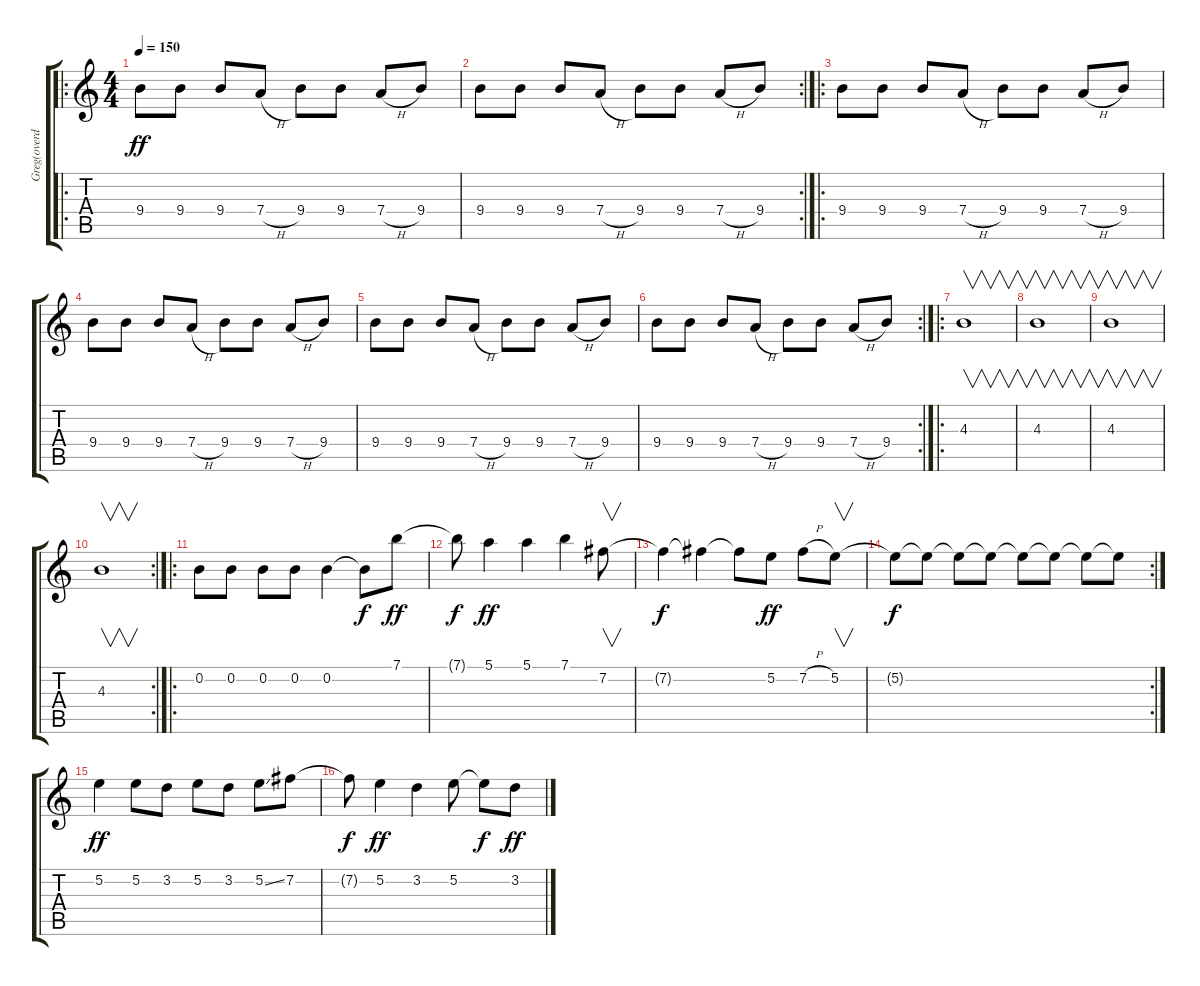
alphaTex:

\track ("Greg(overdriven guitar)" "Greg(overd") {instrument overdrivenguitar}
\staff {score tabs}
\tuning (E4 B3 G3 D3 A2 E2) {hide}
\ro
\ts (4 4)
\tempo 150
\clef g2
\ks c
9.4.8{dy ff instrument overdrivenguitar} 9.4.8 9.4.8 7.4{h}.8 9.4.8 9.4.8 7.4{h}.8 9.4.8 |
\rc 2
9.4.8 9.4.8 9.4.8 7.4{h}.8 9.4.8 9.4.8 7.4{h}.8 9.4.8 |
\ro
9.4.8 9.4.8 9.4.8 7.4{h}.8 9.4.8 9.4.8 7.4{h}.8 9.4.8 |
9.4.8 9.4.8 9.4.8 7.4{h}.8 9.4.8 9.4.8 7.4{h}.8 9.4.8 |
9.4.8 9.4.8 9.4.8 7.4{h}.8 9.4.8 9.4.8 7.4{h}.8 9.4.8 |
\rc 2
9.4.8 9.4.8 9.4.8 7.4{h}.8 9.4.8 9.4.8 7.4{h}.8 9.4.8 |
\ro
4.3.1{v} |
4.3.1{v} |
4.3.1{v} |
\rc 2
4.3.1{v} |
\ro
0.2.8 0.2.8 0.2.8 0.2.8 0.2.4 0.2{t}.8{dy f} 7.1.8{dy ff} |
7.1{t}.8{dy f} 5.1.4{dy ff} 5.1.4 7.1.4 7.2.8{v} |
7.2{t}.4{dy f} 7.2{t}.4 7.2{t}.8 5.2.8{dy ff} 7.2{h}.8 5.2.8{v} |
\rc 2
5.2{t}.8{dy f} 5.2{t}.8 5.2{t}.8 5.2{t}.8 5.2{t}.8 5.2{t}.8 5.2{t}.8 5.2{t}.8 |
5.2.4{dy ff} 5.2.8 3.2.8 5.2.8 3.2.8 5.2{ss}.8 7.2.8 |
7.2{t}.8{dy f} 5.2.4{dy ff} 3.2.4 5.2.8 5.2{t}.8{dy f} 3.2.8{dy ff}
